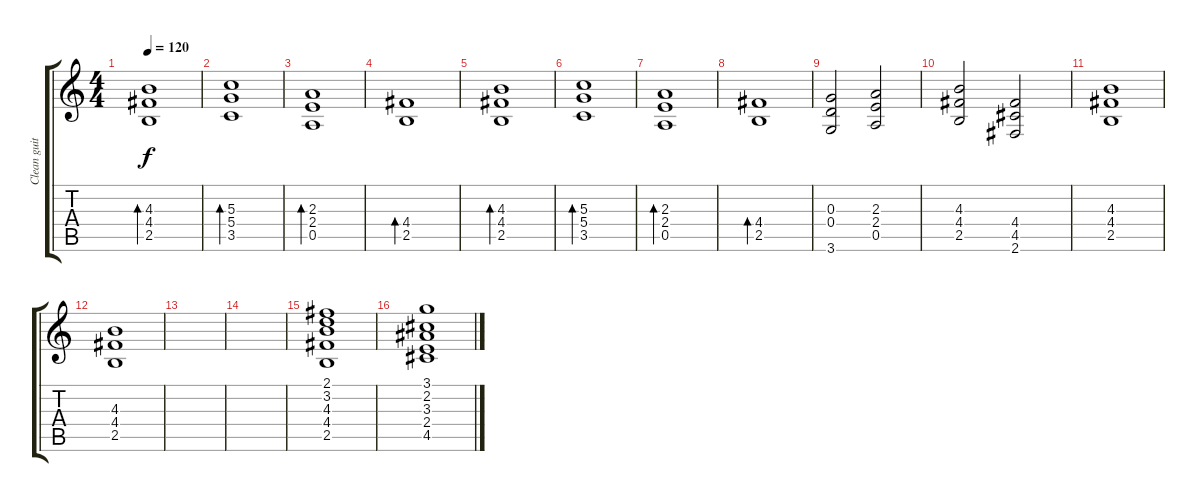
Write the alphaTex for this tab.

\track ("Clean guitar" "Clean guit") {instrument electricguitarclean}
\staff {score tabs}
\tuning (E4 B3 G3 D3 A2 E2) {hide}
\ts (4 4)
\tempo 120
\clef g2
\ks c
(4.3 4.4 2.5).1{bd 60 dy f} |
(5.3 5.4 3.5).1{bd 60} |
(2.3 2.4 0.5).1{bd 60} |
(4.4 2.5).1{bd 60} |
(4.3 4.4 2.5).1{bd 60} |
(5.3 5.4 3.5).1{bd 60} |
(2.3 2.4 0.5).1{bd 60} |
(4.4 2.5).1{bd 60} |
(0.3 0.4 3.6).2 (2.3 2.4 0.5).2 |
(4.3 4.4 2.5).2 (4.4 4.5 2.6).2 |
(4.3 4.4 2.5).1 |
(4.3 4.4 2.5).1 |
|
|
(2.1 3.2 4.3 4.4 2.5).1{volume 9} |
(3.1 2.2 3.3 2.4 4.5).1
